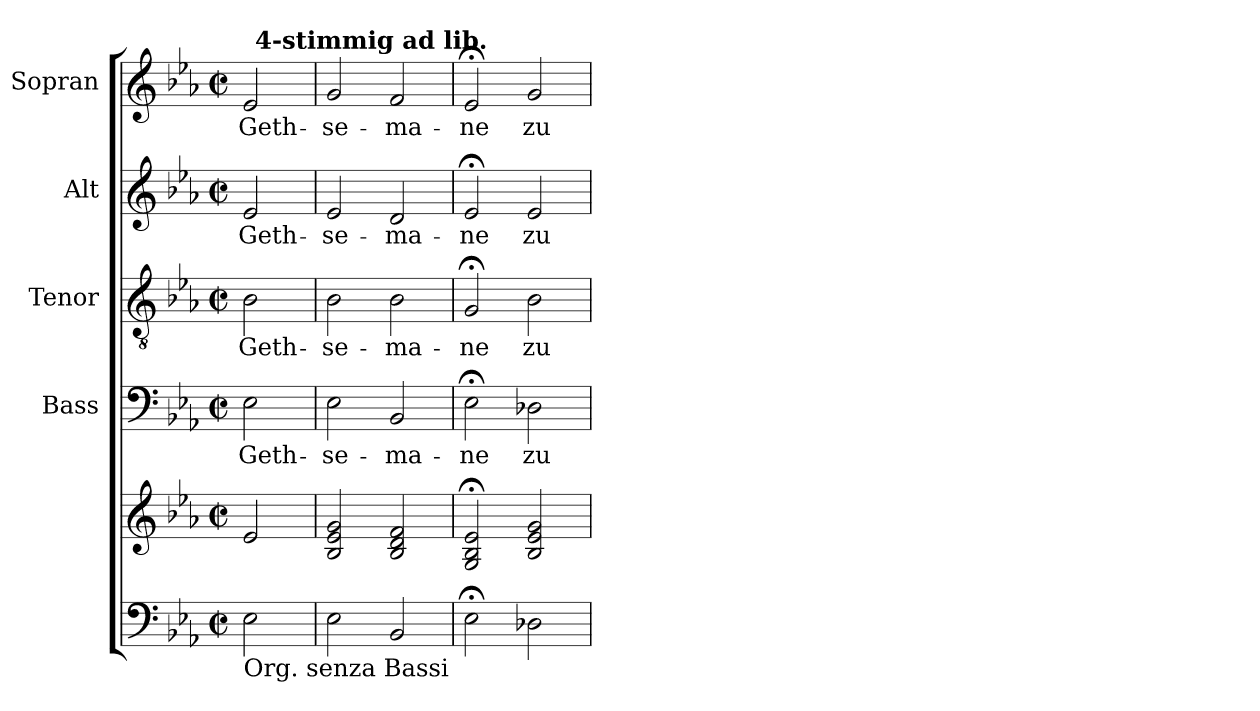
**kern	**kern	**kern	**text	**kern	**text	**kern	**text	**kern	**text
*part5	*part5	*part4	*part4	*part3	*part3	*part2	*part2	*part1	*part1
*staff6	*staff5	*staff4	*staff4	*staff3	*staff3	*staff2	*staff2	*staff1	*staff1
*	*	*I"Bass	*	*I"Tenor	*	*I"Alt	*	*I"Sopran	*
*	*	*I'B.	*	*I'T.	*	*I'A.	*	*I'S.	*
*clefF4	*clefG2	*clefF4	*	*clefGv2	*	*clefG2	*	*clefG2	*
*k[b-e-a-]	*k[b-e-a-]	*k[b-e-a-]	*	*k[b-e-a-]	*	*k[b-e-a-]	*	*k[b-e-a-]	*
*E-:	*E-:	*E-:	*	*E-:	*	*E-:	*	*E-:	*
*M2/2	*M2/2	*M2/2	*	*M2/2	*	*M2/2	*	*M2/2	*
*met(c|)	*met(c|)	*met(c|)	*	*met(c|)	*	*met(c|)	*	*met(c|)	*
=	=	=	=	=	=	=	=	=	=
!LO:TX:b:t=Org. senza Bassi	!	!	!	!	!	!	!	!	!
!	!	!	!LO:LY:b	!	!LO:LY:b	!	!LO:LY:b	!	!LO:LY:b
*	*	*	*	*	*	*	*	*^	*
2E-\	2e-/	2E-\	Geth-	2B-\	Geth-	2e-/	Geth-	2e-/	32ryy	Geth-
!	!	!	!	!	!	!	!	!	!LO:TX:a:B:t=4-stimmig ad lib.	!
.	.	.	.	.	.	.	.	.	4...ryy	.
=1	=1	=1	=1	=1	=1	=1	=1	=1	=1	=1
!	!	!	!	!	!	!	!	!LO:TX:a:B:t=Choral	!	!
!	!	!	!LO:LY:b	!	!LO:LY:b	!	!LO:LY:b	!	!	!LO:LY:b
*	*	*	*	*	*	*	*	*v	*v	*
2E-\	2B-/ 2e-/ 2g/	2E-\	-se-	2B-\	-se-	2e-/	-se-	2g/	-se-
!	!	!	!LO:LY:b	!	!LO:LY:b	!	!LO:LY:b	!	!LO:LY:b
2BB-/	2B-/ 2d/ 2f/	2BB-/	-ma-	2B-\	-ma-	2d/	-ma-	2f/	-ma-
=2	=2	=2	=2	=2	=2	=2	=2	=2	=2
!	!	!	!LO:LY:b	!	!LO:LY:b	!	!LO:LY:b	!	!LO:LY:b
2E-;<\	2G/;< 2B-/;< 2e-/;<	2E-;<\	-ne	2G;</	-ne	2e-;</	-ne	2e-;</	-ne
!	!	!	!LO:LY:b	!	!LO:LY:b	!	!LO:LY:b	!	!LO:LY:b
2D-X\	2B-/ 2e-/ 2g/	2D-X\	zu	2B-\	zu	2e-/	zu	2g/	zu
=	=	=	=	=	=	=	=	=	=
*-	*-	*-	*-	*-	*-	*-	*-	*-	*-
